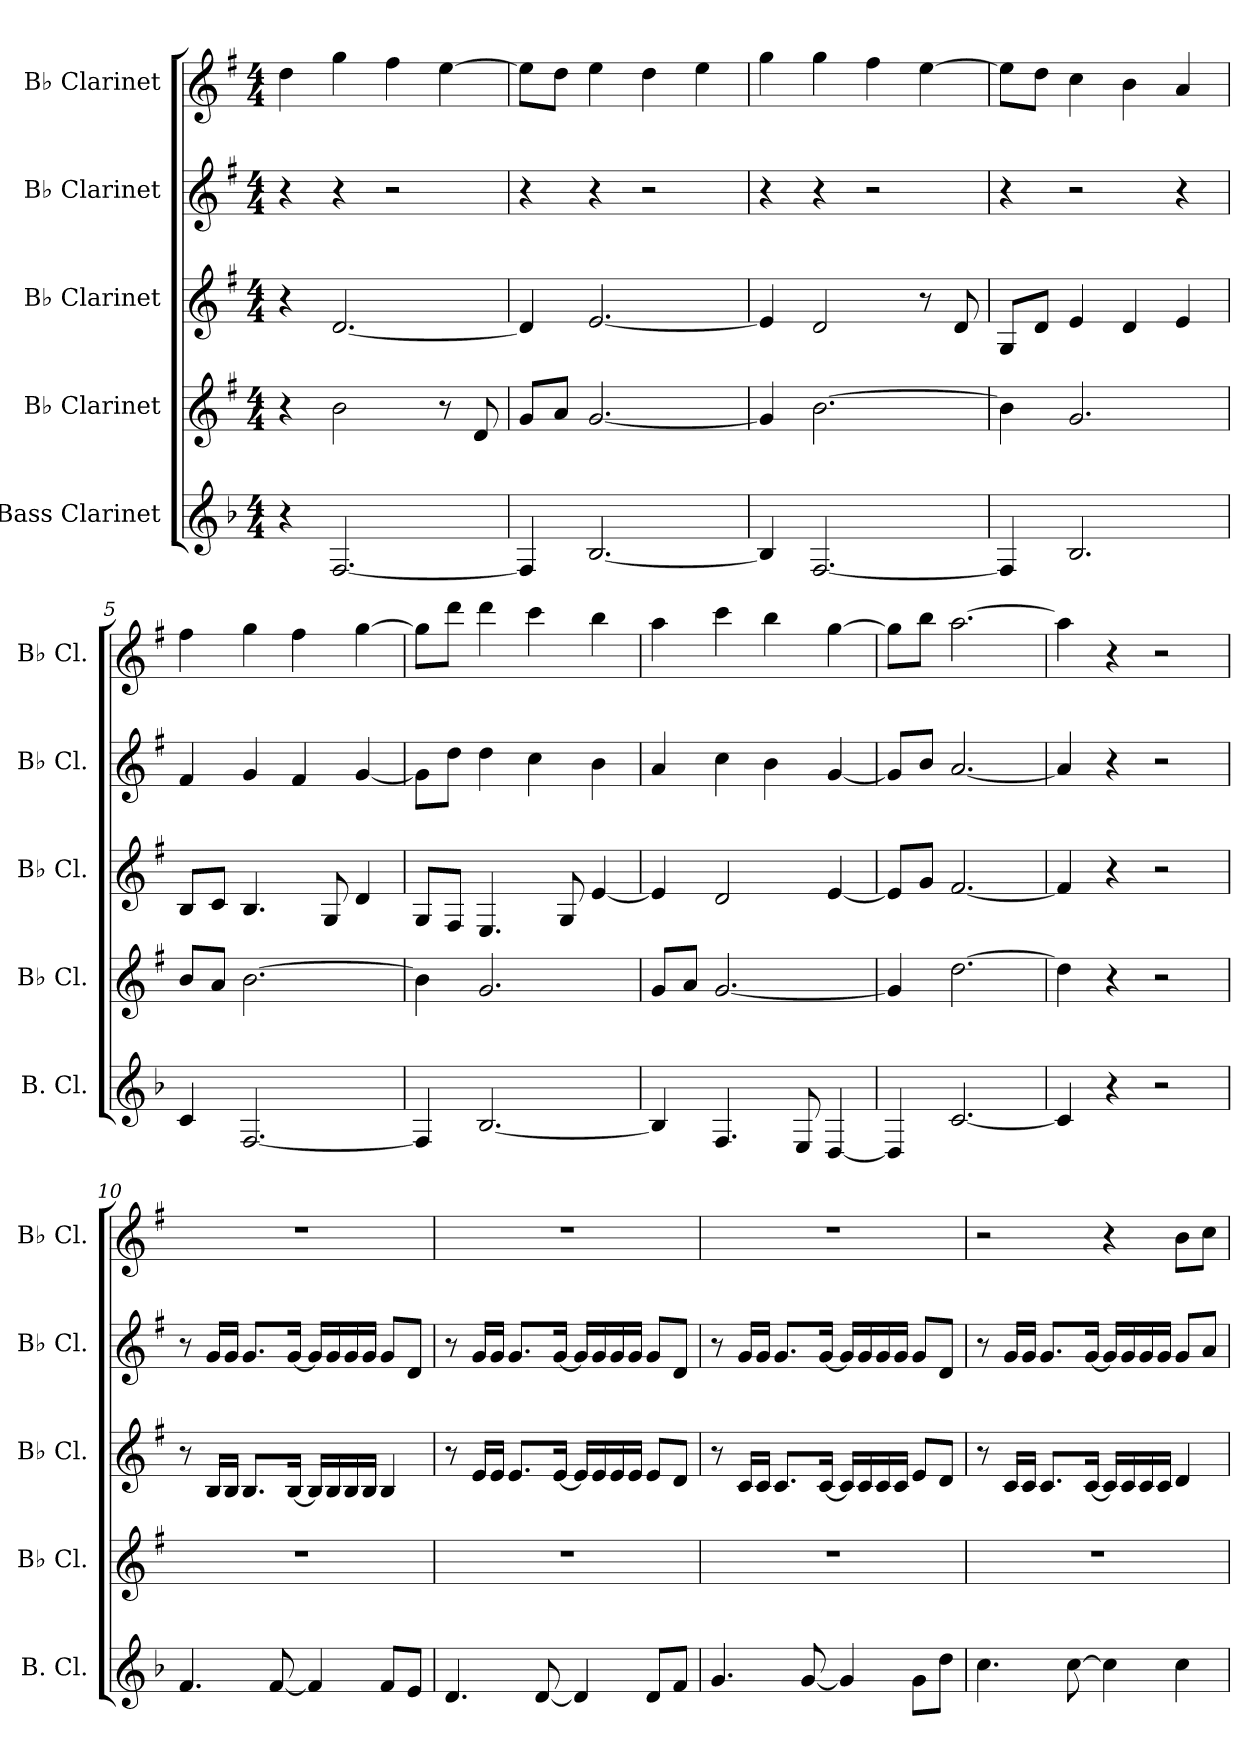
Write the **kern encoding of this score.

**kern	**kern	**kern	**kern	**kern
*part5	*part4	*part3	*part2	*part1
*staff5	*staff4	*staff3	*staff2	*staff1
*I"Bass Clarinet	*I"B♭ Clarinet	*I"B♭ Clarinet	*I"B♭ Clarinet	*I"B♭ Clarinet
*I'B. Cl.	*I'B♭ Cl.	*I'B♭ Cl.	*I'B♭ Cl.	*I'B♭ Cl.
*clefG2	*clefG2	*clefG2	*clefG2	*clefG2
*ITrd8c14	*ITrd1c2	*ITrd1c2	*ITrd1c2	*ITrd1c2
*k[b-]	*k[b-]	*k[b-]	*k[b-]	*k[b-]
*M4/4	*M4/4	*M4/4	*M4/4	*M4/4
*MM72	*MM72	*MM72	*MM72	*MM72
=1	=1	=1	=1	=1
4r	4r	4r	4r	4cc\
[2.FF/	2a\	[2.c/	4r	4ff\
.	.	.	2r	4ee\
.	8r	.	.	[4dd\
.	8c/	.	.	.
=2	=2	=2	=2	=2
4FF/]	8f/L	4c/]	4r	8dd\L]
.	8g/J	.	.	8cc\J
[2.BB-/	[2.f/	[2.d/	4r	4dd\
.	.	.	2r	4cc\
.	.	.	.	4dd\
=3	=3	=3	=3	=3
4BB-/]	4f/]	4d/]	4r	4ff\
[2.FF/	[2.a\	2c/	4r	4ff\
.	.	.	2r	4ee\
.	.	8r	.	[4dd\
.	.	8c/	.	.
=4	=4	=4	=4	=4
4FF/]	4a\]	8F/L	4r	8dd\L]
.	.	8c/J	.	8cc\J
2.BB-/	2.f/	4d/	2r	4b-\
.	.	4c/	.	4a\
.	.	4d/	4r	4g/
=5	=5	=5	=5	=5
4C/	8a/L	8A/L	4e/	4ee\
.	8g/J	8B-/J	.	.
[2.FF/	[2.a\	4.A/	4f/	4ff\
.	.	.	4e/	4ee\
.	.	8F/	.	.
.	.	4c/	[4f/	[4ff\
=6	=6	=6	=6	=6
4FF/]	4a\]	8F/L	8f\L]	8ff\L]
.	.	8E/J	8cc\J	8ccc\J
[2.BB-/	2.f/	4.D/	4cc\	4ccc\
.	.	.	4b-\	4bb-\
.	.	8F/	.	.
.	.	[4d/	4a\	4aa\
!!LO:LB:g=z
=7	=7	=7	=7	=7
4BB-/]	8f/L	4d/]	4g/	4gg\
.	8g/J	.	.	.
4.FF/	[2.f/	2c/	4b-\	4bb-\
.	.	.	4a\	4aa\
8EE/	.	.	.	.
[4DD/	.	[4d/	[4f/	[4ff\
=8	=8	=8	=8	=8
4DD/]	4f/]	8d/L]	8f/L]	8ff\L]
.	.	8f/J	8a/J	8aa\J
[2.C/	[2.cc\	[2.e/	[2.g/	[2.gg\
=9	=9	=9	=9	=9
4C/]	4cc\]	4e/]	4g/]	4gg\]
4r	4r	4r	4r	4r
2r	2r	2r	2r	2r
=10	=10	=10	=10	=10
*	*	*	*	*MM92
4.F/	1r	8r	8r	1r
.	.	16A/LL	16f/LL	.
.	.	16A/JJ	16f/JJ	.
.	.	8.A/L	8.f/L	.
[8F/	.	.	.	.
.	.	[16A/Jk	[16f/Jk	.
4F/]	.	16A/LL]	16f/LL]	.
.	.	16A/	16f/	.
.	.	16A/	16f/	.
.	.	16A/JJ	16f/JJ	.
8F/L	.	4A/	8f/L	.
8E/J	.	.	8c/J	.
=11	=11	=11	=11	=11
4.D/	1r	8r	8r	1r
.	.	16d/LL	16f/LL	.
.	.	16d/JJ	16f/JJ	.
.	.	8.d/L	8.f/L	.
[8D/	.	.	.	.
.	.	[16d/Jk	[16f/Jk	.
4D/]	.	16d/LL]	16f/LL]	.
.	.	16d/	16f/	.
.	.	16d/	16f/	.
.	.	16d/JJ	16f/JJ	.
8D/L	.	8d/L	8f/L	.
8F/J	.	8c/J	8c/J	.
!!LO:PB:g=z
=12	=12	=12	=12	=12
4.G/	1r	8r	8r	1r
.	.	16B-/LL	16f/LL	.
.	.	16B-/JJ	16f/JJ	.
.	.	8.B-/L	8.f/L	.
[8G/	.	.	.	.
.	.	[16B-/Jk	[16f/Jk	.
4G/]	.	16B-/LL]	16f/LL]	.
.	.	16B-/	16f/	.
.	.	16B-/	16f/	.
.	.	16B-/JJ	16f/JJ	.
8G\L	.	8d/L	8f/L	.
8d\J	.	8c/J	8c/J	.
=13	=13	=13	=13	=13
4.c\	1r	8r	8r	2r
.	.	16B-/LL	16f/LL	.
.	.	16B-/JJ	16f/JJ	.
.	.	8.B-/L	8.f/L	.
[8c\	.	.	.	.
.	.	[16B-/Jk	[16f/Jk	.
4c\]	.	16B-/LL]	16f/LL]	4r
.	.	16B-/	16f/	.
.	.	16B-/	16f/	.
.	.	16B-/JJ	16f/JJ	.
4c\	.	4c/	8f/L	8a\L
.	.	.	8g/J	8b-\J
=	=	=	=	=
*-	*-	*-	*-	*-
